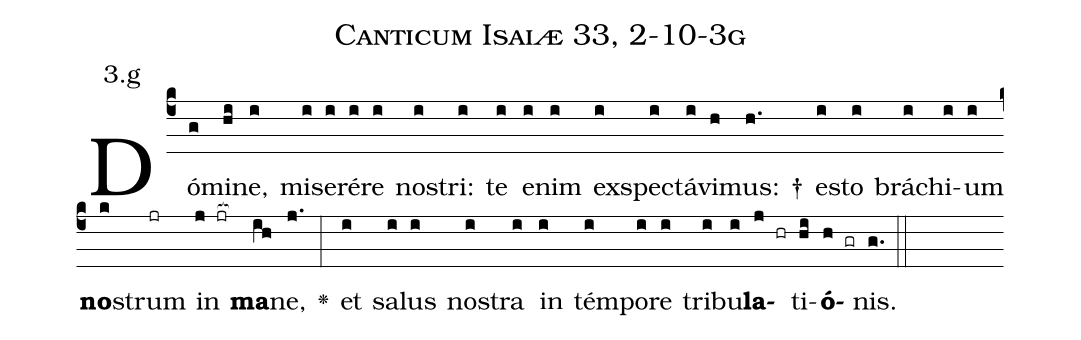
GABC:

name: Canticum Isaiæ 33, 2-10-3g;
annotation: 3.g;
%%
(c4)Dó(g)mi(hi)ne,(i) mi(i)se(i)ré(i)re(i) no(i)stri:(i) te(i) e(i)nim(i) ex(i)spe(i)ctá(i)vi(h)mus: †(h.) e(i)sto(i) brá(i)chi(i)um(i) <b>no</b>(k)strum(jr) in(j jr[ocb:1{]) <b>ma</b>(ih[ocb:0}])ne,(j.) <v>\greheightstar</v>(:) et(i) sa(i)lus(i) no(i)stra(i) in(i) tém(i)po(i)re(i) tri(i)bu(i)<b>la</b>(j hr)ti(hi)<b>ó</b>(h gr)nis.(g.) (::)


%E(i) u(i) o(j) u(hi) a(h) e.(g.) (::)
